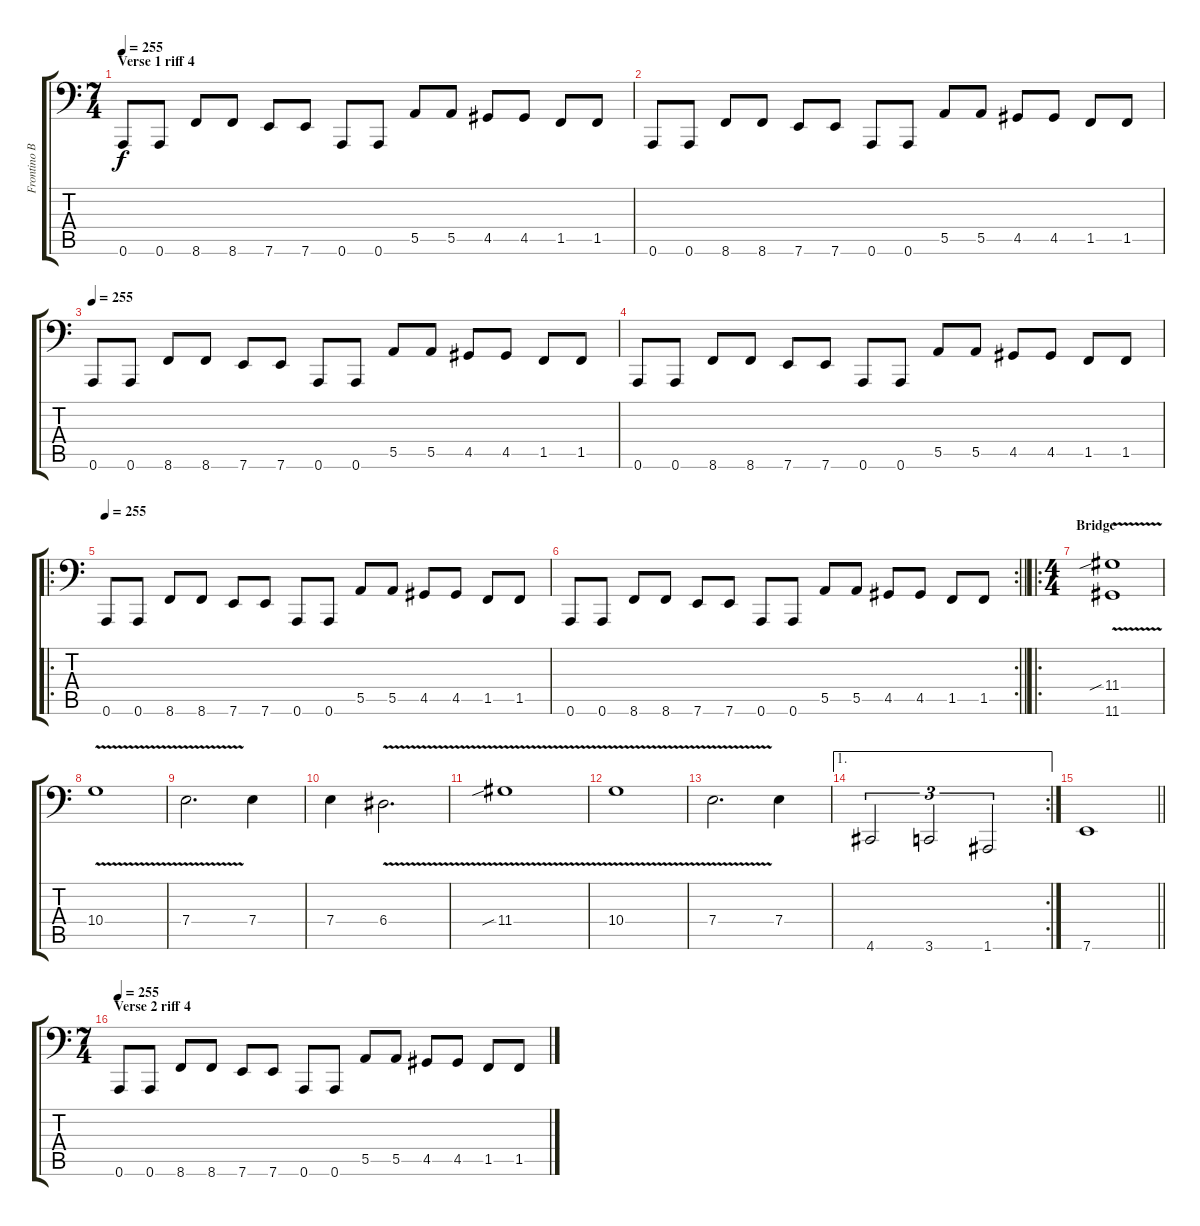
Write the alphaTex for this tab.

\track ("Frontino Bass" "Frontino B") {instrument electricbasspick}
\staff {score tabs}
\tuning (B2 Gb2 D2 A1 E1 A0) {hide}
\ts (7 4)
\section ("" "Verse 1 riff 4")
\tempo 255
\clef f4
\ks c
0.6.8{dy f} 0.6.8 8.6.8 8.6.8 7.6.8 7.6.8 0.6.8 0.6.8 5.5.8 5.5.8 4.5.8 4.5.8 1.5.8 1.5.8 |
0.6.8 0.6.8 8.6.8 8.6.8 7.6.8 7.6.8 0.6.8 0.6.8 5.5.8 5.5.8 4.5.8 4.5.8 1.5.8 1.5.8 |
\tempo 255
0.6.8 0.6.8 8.6.8 8.6.8 7.6.8 7.6.8 0.6.8 0.6.8 5.5.8 5.5.8 4.5.8 4.5.8 1.5.8 1.5.8 |
0.6.8 0.6.8 8.6.8 8.6.8 7.6.8 7.6.8 0.6.8 0.6.8 5.5.8 5.5.8 4.5.8 4.5.8 1.5.8 1.5.8 |
\ro
\tempo 255
0.6.8 0.6.8 8.6.8 8.6.8 7.6.8 7.6.8 0.6.8 0.6.8 5.5.8 5.5.8 4.5.8 4.5.8 1.5.8 1.5.8 |
\rc 2
\barLineRight lightlight
0.6.8 0.6.8 8.6.8 8.6.8 7.6.8 7.6.8 0.6.8 0.6.8 5.5.8 5.5.8 4.5.8 4.5.8 1.5.8 1.5.8 |
\ro
\ts (4 4)
\section ("" "Bridge")
(11.4{v sib} 11.6).1 |
10.4{v}.1 |
7.4{v}.2{d} 7.4.4 |
7.4.4 6.4{v}.2{d} |
11.4{v sib}.1 |
10.4{v}.1 |
7.4{v}.2{d} 7.4.4 |
\ae 1
\rc 2
4.6.2{tu (3 2)} 3.6.2{tu (3 2)} 1.6.2{tu (3 2)} |
\barLineRight lightlight
7.6.1 |
\ts (7 4)
\section ("" "Verse 2 riff 4")
\tempo 255
0.6.8 0.6.8 8.6.8 8.6.8 7.6.8 7.6.8 0.6.8 0.6.8 5.5.8 5.5.8 4.5.8 4.5.8 1.5.8 1.5.8
